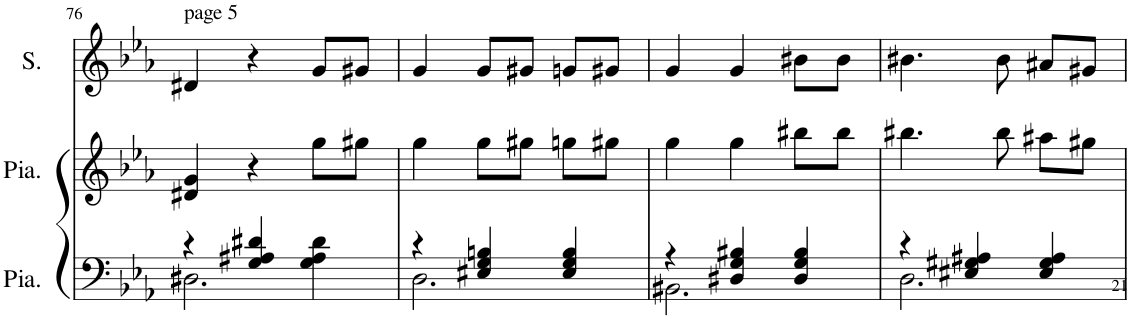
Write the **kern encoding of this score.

**kern	**kern	**kern
*part3	*part2	*part1
*staff3	*staff2	*staff1
*I"Piano	*I"Piano	*I"Soprano
*I'Pia.	*I'Pia.	*I'S.
!!LO:PB:g=z
*clefF4	*clefG2	*clefG2
*k[b-e-a-]	*k[b-e-a-]	*k[b-e-a-]
*M3/4	*M3/4	*M3/4
=76	=76	=76
*^	*	*
!	!	!	!LO:TX:a:t=page 5
4r	2.D#X\	4d#X/ 4g/	4d#X/
4G/ 4A#X/ 4d#X/	.	4r	4r
4G\ 4A#\ 4d#\	.	8gg\L	8g/L
.	.	8gg#X\J	8g#X/J
=77	=77	=77	=77
4r	2.D\	4gg\	4g/
4E#X/ 4G/ 4Bn/	.	8gg\L	8g/L
.	.	8gg#X\J	8g#X/J
4E#/ 4G/ 4B/	.	8ggn\L	8gn/L
.	.	8gg#X\J	8g#X/J
=78	=78	=78	=78
4r	2.BB#X\	4gg\	4g/
4D#X/ 4G/ 4B#X/	.	4gg\	4g/
4D#/ 4G/ 4B#/	.	8bb#X\L	8b#X\L
.	.	8bb#\J	8b#\J
=79	=79	=79	=79
4r	2.D\	4.bb#X\	4.b#X\
4E#X/ 4G#X/ 4A#X/	.	.	.
.	.	8bb#\	8b#\
4E#/ 4G#/ 4A#/	.	8aa#X\L	8a#X/L
.	.	8gg#X\J	8g#X/J
*v	*v	*	*
=	=	=
*-	*-	*-
